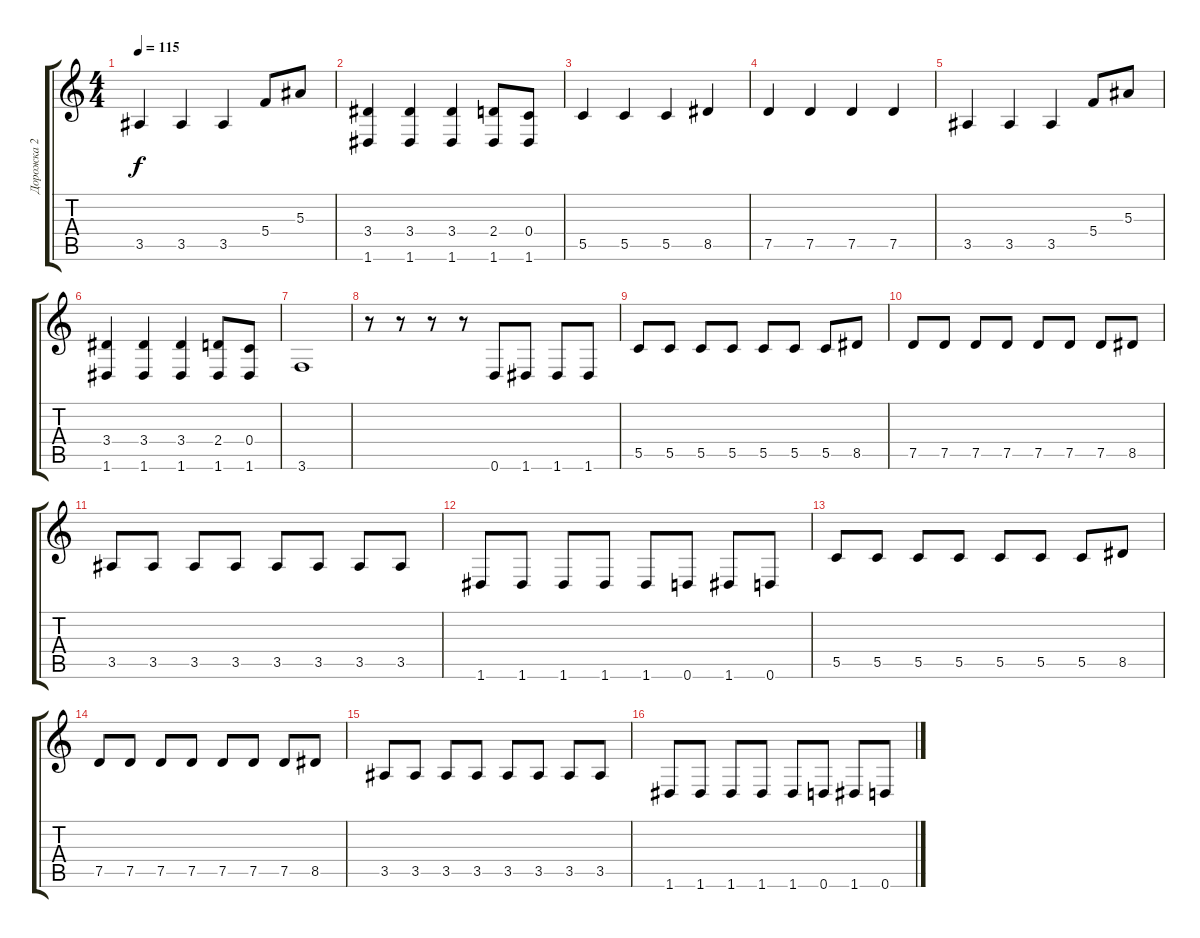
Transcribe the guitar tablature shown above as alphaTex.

\track ("Дорожка 2" "Дорожка 2") {instrument electricbasspick}
\staff {score tabs}
\tuning (D4 A3 F3 C3 G2 D2) {hide}
\ts (4 4)
\tempo 115
\clef g2
\ks c
3.5.4{dy f} 3.5.4 3.5.4 5.4.8 5.3.8 |
(3.4 1.6).4 (3.4 1.6).4 (3.4 1.6).4 (2.4 1.6).8 (0.4 1.6).8 |
5.5.4 5.5.4 5.5.4 8.5.4 |
7.5.4 7.5.4 7.5.4 7.5.4 |
3.5.4 3.5.4 3.5.4 5.4.8 5.3.8 |
(3.4 1.6).4 (3.4 1.6).4 (3.4 1.6).4 (2.4 1.6).8 (0.4 1.6).8 |
3.6.1 |
r.8 r.8 r.8 r.8 0.6.8 1.6.8 1.6.8 1.6.8 |
5.5.8 5.5.8 5.5.8 5.5.8 5.5.8 5.5.8 5.5.8 8.5.8 |
7.5.8 7.5.8 7.5.8 7.5.8 7.5.8 7.5.8 7.5.8 8.5.8 |
3.5.8 3.5.8 3.5.8 3.5.8 3.5.8 3.5.8 3.5.8 3.5.8 |
1.6.8 1.6.8 1.6.8 1.6.8 1.6.8 0.6.8 1.6.8 0.6.8 |
5.5.8 5.5.8 5.5.8 5.5.8 5.5.8 5.5.8 5.5.8 8.5.8 |
7.5.8 7.5.8 7.5.8 7.5.8 7.5.8 7.5.8 7.5.8 8.5.8 |
3.5.8 3.5.8 3.5.8 3.5.8 3.5.8 3.5.8 3.5.8 3.5.8 |
1.6.8 1.6.8 1.6.8 1.6.8 1.6.8 0.6.8 1.6.8 0.6.8
